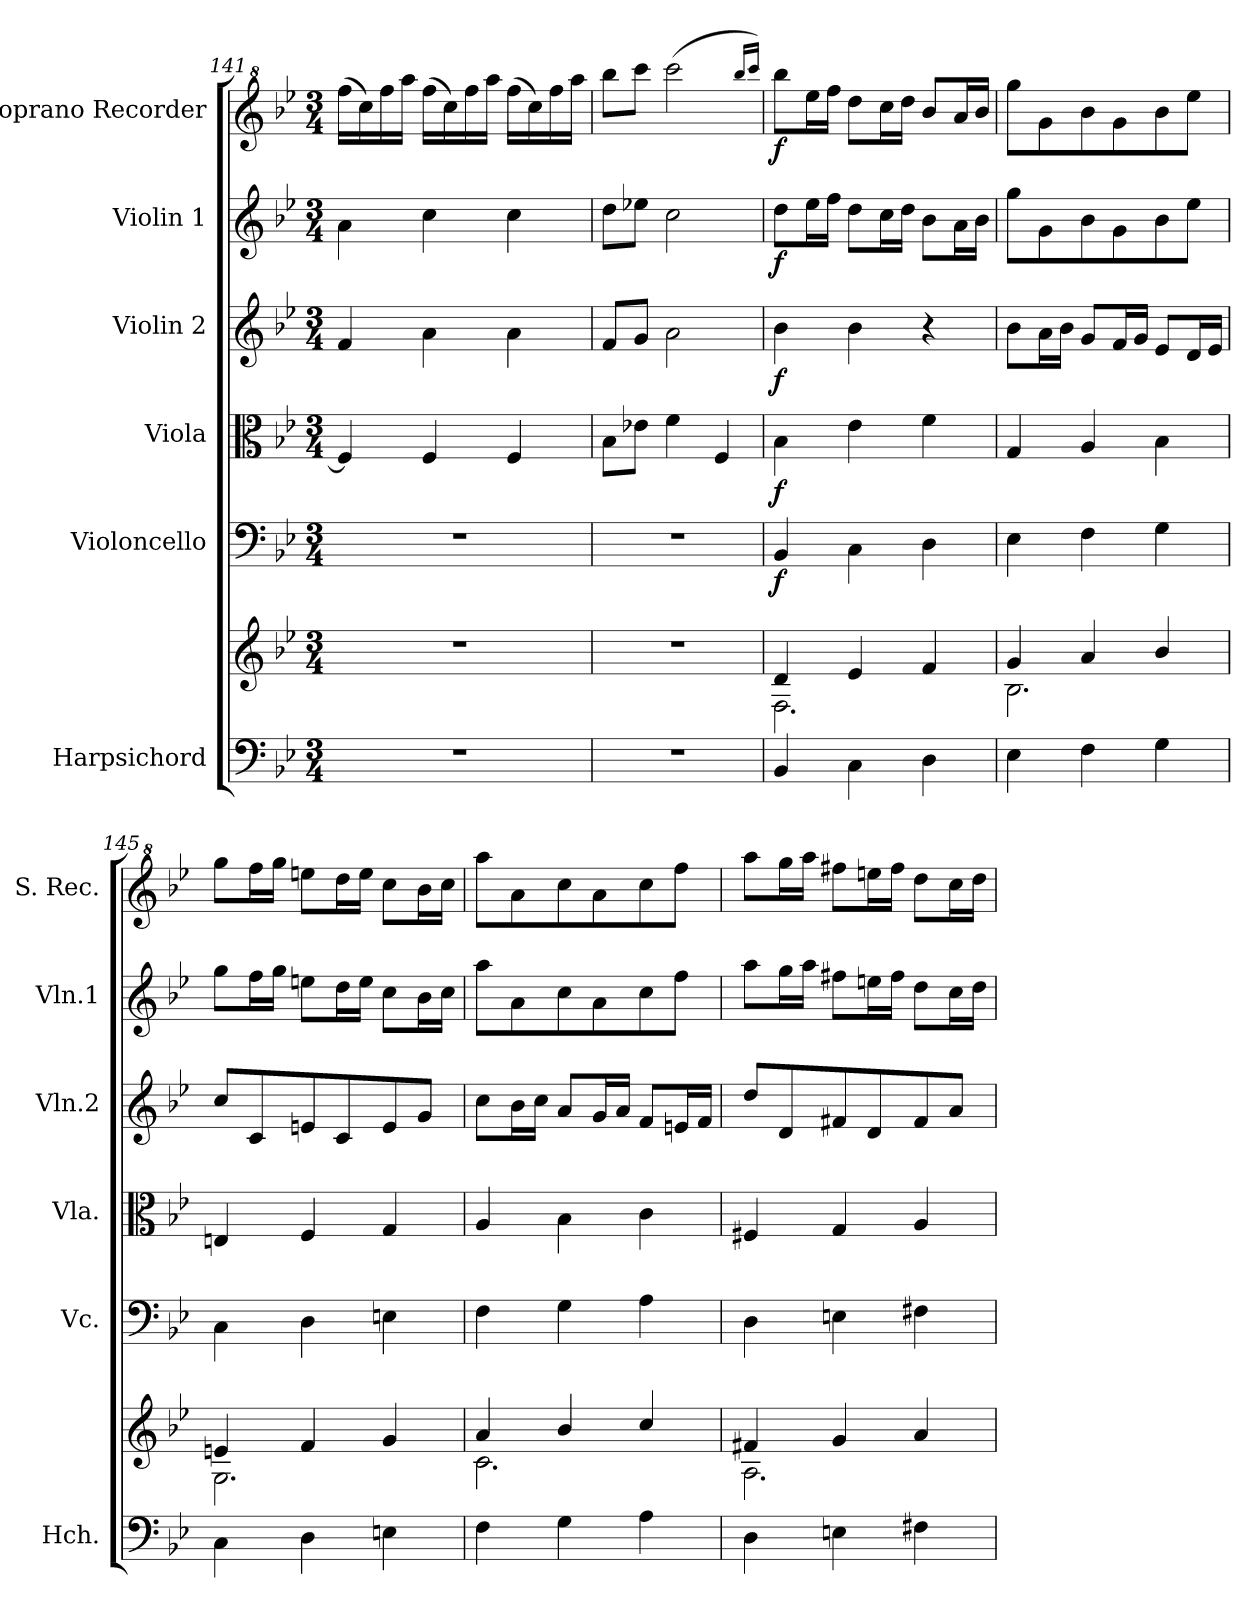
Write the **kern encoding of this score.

**kern	**kern	**kern	**dynam	**kern	**dynam	**kern	**dynam	**kern	**dynam	**kern	**dynam
*part6	*part6	*part5	*part5	*part4	*part4	*part3	*part3	*part2	*part2	*part1	*part1
*staff7	*staff6	*staff5	*staff5	*staff4	*staff4	*staff3	*staff3	*staff2	*staff2	*staff1	*staff1
*I"Harpsichord	*	*I"Violoncello	*	*I"Viola	*	*I"Violin 2	*	*I"Violin 1	*	*I"Soprano Recorder	*
*I'Hch.	*	*I'Vc.	*	*I'Vla.	*	*I'Vln.2	*	*I'Vln.1	*	*I'S. Rec.	*
!!LO:LB:g=z
*clefF4	*clefG2	*clefF4	*	*clefC3	*	*clefG2	*	*clefG2	*	*clefG^2	*
*k[b-e-]	*k[b-e-]	*k[b-e-]	*	*k[b-e-]	*	*k[b-e-]	*	*k[b-e-]	*	*k[b-e-]	*
*M3/4	*M3/4	*M3/4	*	*M3/4	*	*M3/4	*	*M3/4	*	*M3/4	*
=141	=141	=141	=141	=141	=141	=141	=141	=141	=141	=141	=141
2.r	2.r	2.r	.	4F/]	.	4f/	.	4a\	.	(16fff\LL	.
.	.	.	.	.	.	.	.	.	.	16ccc\)	.
.	.	.	.	.	.	.	.	.	.	16fff\	.
.	.	.	.	.	.	.	.	.	.	16aaa\JJ	.
.	.	.	.	4F/	.	4a\	.	4cc\	.	(16fff\LL	.
.	.	.	.	.	.	.	.	.	.	16ccc\)	.
.	.	.	.	.	.	.	.	.	.	16fff\	.
.	.	.	.	.	.	.	.	.	.	16aaa\JJ	.
.	.	.	.	4F/	.	4a\	.	4cc\	.	(16fff\LL	.
.	.	.	.	.	.	.	.	.	.	16ccc\)	.
.	.	.	.	.	.	.	.	.	.	16fff\	.
.	.	.	.	.	.	.	.	.	.	16aaa\JJ	.
=142	=142	=142	=142	=142	=142	=142	=142	=142	=142	=142	=142
2.r	2.r	2.r	.	8B-\L	.	8f/L	.	8dd\L	.	8bbb-\L	.
.	.	.	.	8e-X\J	.	8g/J	.	8ee-X\J	.	8cccc\J	.
.	.	.	.	4f\	.	2a\	.	2cc\	.	(2cccc\	.
.	.	.	.	4F/	.	.	.	.	.	.	.
.	.	.	.	.	.	.	.	.	.	16qbbb-/LL	.
.	.	.	.	.	.	.	.	.	.	16qcccc/JJ)	.
=143	=143	=143	=143	=143	=143	=143	=143	=143	=143	=143	=143
*	*^	*	*	*	*	*	*	*	*	*	*
!	!	!	!	!LO:DY:b	!	!LO:DY:b	!	!LO:DY:b	!	!LO:DY:b	!	!LO:DY:b
4BB-/	4d/	2.F\	4BB-/	f	4B-\	f	4b-\	f	8dd\L	f	8bbb-\L	f
.	.	.	.	.	.	.	.	.	16ee-\L	.	16eee-\L	.
.	.	.	.	.	.	.	.	.	16ff\JJ	.	16fff\JJ	.
4C\	4e-/	.	4C\	.	4e-\	.	4b-\	.	8dd\L	.	8ddd\L	.
.	.	.	.	.	.	.	.	.	16cc\L	.	16ccc\L	.
.	.	.	.	.	.	.	.	.	16dd\JJ	.	16ddd\JJ	.
4D\	4f/	.	4D\	.	4f\	.	4r	.	8b-\L	.	8bb-/L	.
.	.	.	.	.	.	.	.	.	16a\L	.	16aa/L	.
.	.	.	.	.	.	.	.	.	16b-\JJ	.	16bb-/JJ	.
=144	=144	=144	=144	=144	=144	=144	=144	=144	=144	=144	=144	=144
4E-\	4g/	2.B-\	4E-\	.	4G/	.	8b-\L	.	8gg\L	.	8ggg\L	.
.	.	.	.	.	.	.	16a\L	.	8g\	.	8gg\	.
.	.	.	.	.	.	.	16b-\JJ	.	.	.	.	.
4F\	4a/	.	4F\	.	4A/	.	8g/L	.	8b-\	.	8bb-\	.
.	.	.	.	.	.	.	16f/L	.	8g\	.	8gg\	.
.	.	.	.	.	.	.	16g/JJ	.	.	.	.	.
4G\	4b-/	.	4G\	.	4B-\	.	8e-/L	.	8b-\	.	8bb-\	.
.	.	.	.	.	.	.	16d/L	.	8ee-\J	.	8eee-\J	.
.	.	.	.	.	.	.	16e-/JJ	.	.	.	.	.
=145	=145	=145	=145	=145	=145	=145	=145	=145	=145	=145	=145	=145
4C\	4en/	2.G\	4C\	.	4En/	.	8cc/L	.	8gg\L	.	8ggg\L	.
.	.	.	.	.	.	.	8c/	.	16ff\L	.	16fff\L	.
.	.	.	.	.	.	.	.	.	16gg\JJ	.	16ggg\JJ	.
4D\	4f/	.	4D\	.	4F/	.	8en/	.	8een\L	.	8eeen\L	.
.	.	.	.	.	.	.	8c/	.	16dd\L	.	16ddd\L	.
.	.	.	.	.	.	.	.	.	16ee\JJ	.	16eee\JJ	.
4En\	4g/	.	4En\	.	4G/	.	8e/	.	8cc\L	.	8ccc\L	.
.	.	.	.	.	.	.	8g/J	.	16b-\L	.	16bb-\L	.
.	.	.	.	.	.	.	.	.	16cc\JJ	.	16ccc\JJ	.
=146	=146	=146	=146	=146	=146	=146	=146	=146	=146	=146	=146	=146
4F\	4a/	2.c\	4F\	.	4A/	.	8cc\L	.	8aa\L	.	8aaa\L	.
.	.	.	.	.	.	.	16b-\L	.	8a\	.	8aa\	.
.	.	.	.	.	.	.	16cc\JJ	.	.	.	.	.
4G\	4b-/	.	4G\	.	4B-\	.	8a/L	.	8cc\	.	8ccc\	.
.	.	.	.	.	.	.	16g/L	.	8a\	.	8aa\	.
.	.	.	.	.	.	.	16a/JJ	.	.	.	.	.
4A\	4cc/	.	4A\	.	4c\	.	8f/L	.	8cc\	.	8ccc\	.
.	.	.	.	.	.	.	16en/L	.	8ff\J	.	8fff\J	.
.	.	.	.	.	.	.	16f/JJ	.	.	.	.	.
=147	=147	=147	=147	=147	=147	=147	=147	=147	=147	=147	=147	=147
4D\	4f#X/	2.A\	4D\	.	4F#X/	.	8dd/L	.	8aa\L	.	8aaa\L	.
.	.	.	.	.	.	.	8d/	.	16gg\L	.	16ggg\L	.
.	.	.	.	.	.	.	.	.	16aa\JJ	.	16aaa\JJ	.
4En\	4g/	.	4En\	.	4G/	.	8f#X/	.	8ff#X\L	.	8fff#X\L	.
.	.	.	.	.	.	.	8d/	.	16een\L	.	16eeen\L	.
.	.	.	.	.	.	.	.	.	16ff#\JJ	.	16fff#\JJ	.
4F#X\	4a/	.	4F#X\	.	4A/	.	8f#/	.	8dd\L	.	8ddd\L	.
.	.	.	.	.	.	.	8a/J	.	16cc\L	.	16ccc\L	.
.	.	.	.	.	.	.	.	.	16dd\JJ	.	16ddd\JJ	.
*	*v	*v	*	*	*	*	*	*	*	*	*	*
=	=	=	=	=	=	=	=	=	=	=	=
*-	*-	*-	*-	*-	*-	*-	*-	*-	*-	*-	*-
